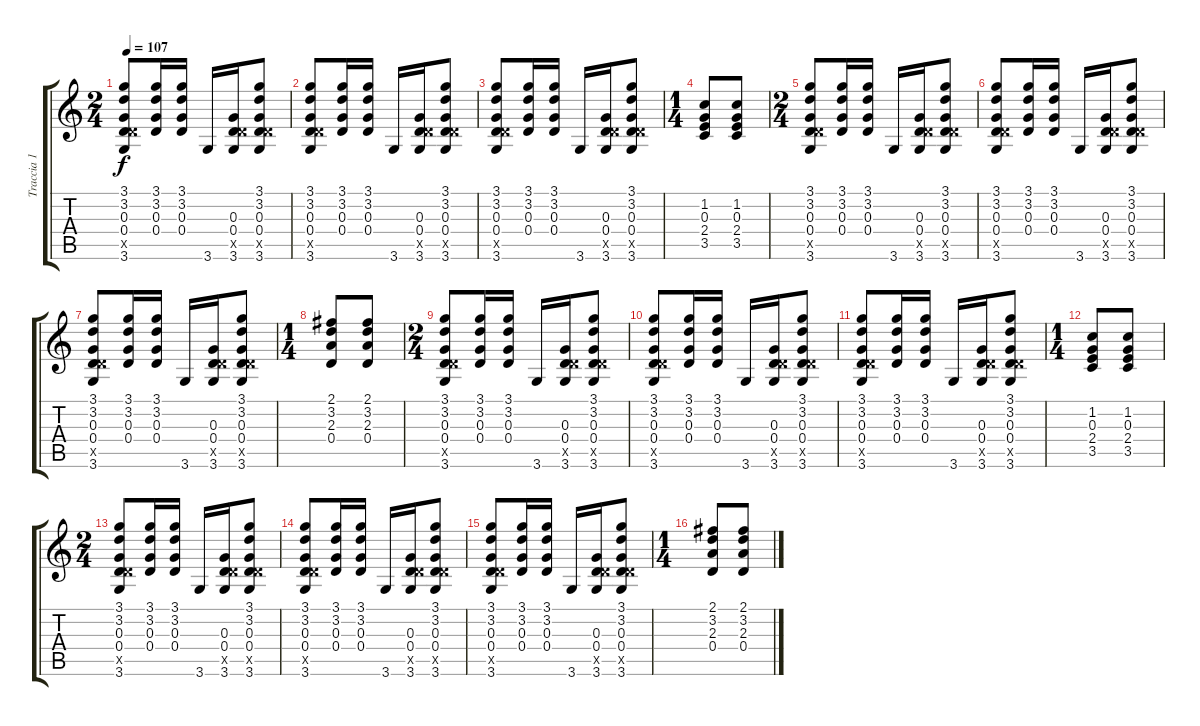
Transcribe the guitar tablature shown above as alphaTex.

\track ("Traccia 1" "Traccia 1") {instrument acousticguitarsteel}
\staff {score tabs}
\tuning (E4 B3 G3 D3 A2 E2) {hide}
\ts (2 4)
\tempo 107
\clef g2
\ks c
(3.1 3.2 0.3 0.4 5.5{x} 3.6).8{dy f} (3.1 3.2 0.3 0.4).16 (3.1 3.2 0.3 0.4).16 3.6.16 (0.3 0.4 5.5{x} 3.6).16 (3.1 3.2 0.3 0.4 5.5{x} 3.6).8 |
(3.1 3.2 0.3 0.4 5.5{x} 3.6).8 (3.1 3.2 0.3 0.4).16 (3.1 3.2 0.3 0.4).16 3.6.16 (0.3 0.4 5.5{x} 3.6).16 (3.1 3.2 0.3 0.4 5.5{x} 3.6).8 |
(3.1 3.2 0.3 0.4 5.5{x} 3.6).8 (3.1 3.2 0.3 0.4).16 (3.1 3.2 0.3 0.4).16 3.6.16 (0.3 0.4 5.5{x} 3.6).16 (3.1 3.2 0.3 0.4 5.5{x} 3.6).8 |
\ts (1 4)
(1.2 0.3 2.4 3.5).8 (1.2 0.3 2.4 3.5).8 |
\ts (2 4)
(3.1 3.2 0.3 0.4 5.5{x} 3.6).8 (3.1 3.2 0.3 0.4).16 (3.1 3.2 0.3 0.4).16 3.6.16 (0.3 0.4 5.5{x} 3.6).16 (3.1 3.2 0.3 0.4 5.5{x} 3.6).8 |
(3.1 3.2 0.3 0.4 5.5{x} 3.6).8 (3.1 3.2 0.3 0.4).16 (3.1 3.2 0.3 0.4).16 3.6.16 (0.3 0.4 5.5{x} 3.6).16 (3.1 3.2 0.3 0.4 5.5{x} 3.6).8 |
(3.1 3.2 0.3 0.4 5.5{x} 3.6).8 (3.1 3.2 0.3 0.4).16 (3.1 3.2 0.3 0.4).16 3.6.16 (0.3 0.4 5.5{x} 3.6).16 (3.1 3.2 0.3 0.4 5.5{x} 3.6).8 |
\ts (1 4)
(2.1 3.2 2.3 0.4).8 (2.1 3.2 2.3 0.4).8 |
\ts (2 4)
(3.1 3.2 0.3 0.4 5.5{x} 3.6).8 (3.1 3.2 0.3 0.4).16 (3.1 3.2 0.3 0.4).16 3.6.16 (0.3 0.4 5.5{x} 3.6).16 (3.1 3.2 0.3 0.4 5.5{x} 3.6).8 |
(3.1 3.2 0.3 0.4 5.5{x} 3.6).8 (3.1 3.2 0.3 0.4).16 (3.1 3.2 0.3 0.4).16 3.6.16 (0.3 0.4 5.5{x} 3.6).16 (3.1 3.2 0.3 0.4 5.5{x} 3.6).8 |
(3.1 3.2 0.3 0.4 5.5{x} 3.6).8 (3.1 3.2 0.3 0.4).16 (3.1 3.2 0.3 0.4).16 3.6.16 (0.3 0.4 5.5{x} 3.6).16 (3.1 3.2 0.3 0.4 5.5{x} 3.6).8 |
\ts (1 4)
(1.2 0.3 2.4 3.5).8 (1.2 0.3 2.4 3.5).8 |
\ts (2 4)
(3.1 3.2 0.3 0.4 5.5{x} 3.6).8 (3.1 3.2 0.3 0.4).16 (3.1 3.2 0.3 0.4).16 3.6.16 (0.3 0.4 5.5{x} 3.6).16 (3.1 3.2 0.3 0.4 5.5{x} 3.6).8 |
(3.1 3.2 0.3 0.4 5.5{x} 3.6).8 (3.1 3.2 0.3 0.4).16 (3.1 3.2 0.3 0.4).16 3.6.16 (0.3 0.4 5.5{x} 3.6).16 (3.1 3.2 0.3 0.4 5.5{x} 3.6).8 |
(3.1 3.2 0.3 0.4 5.5{x} 3.6).8 (3.1 3.2 0.3 0.4).16 (3.1 3.2 0.3 0.4).16 3.6.16 (0.3 0.4 5.5{x} 3.6).16 (3.1 3.2 0.3 0.4 5.5{x} 3.6).8 |
\ts (1 4)
(2.1 3.2 2.3 0.4).8 (2.1 3.2 2.3 0.4).8
